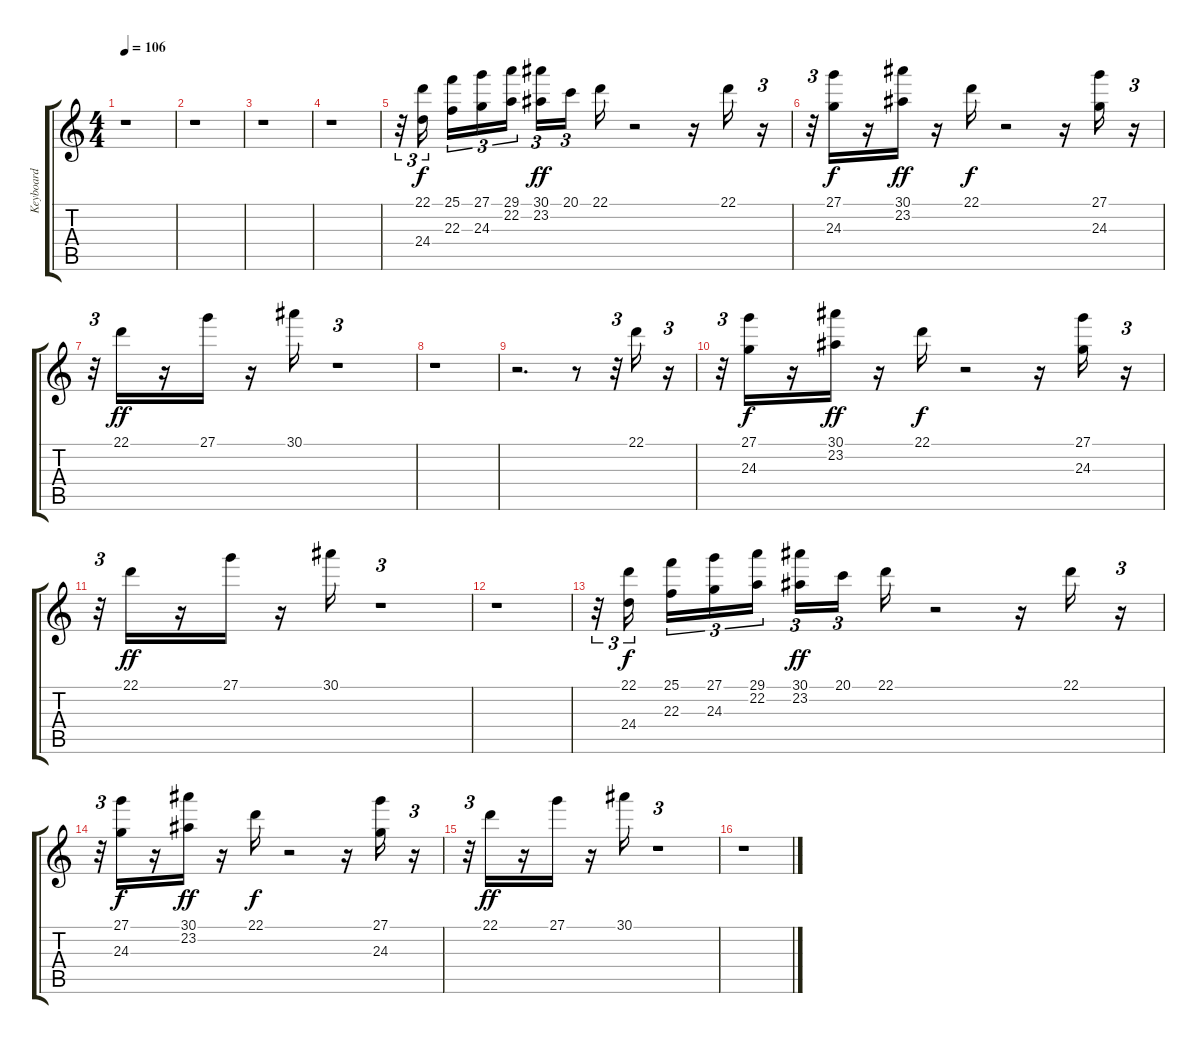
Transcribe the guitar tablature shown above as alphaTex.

\track ("Keyboard" "Keyboard") {instrument fx3crystal}
\staff {score tabs}
\tuning (E4 B3 G3 D3 A2 E2) {hide}
\ts (4 4)
\tempo 106
\clef g2
\ks c
r.1{dy f} |
r.1 |
r.1 |
r.1 |
r.32{tu (3 2)} (22.1 24.4).16{tu (3 2) beam splitsecondary} (25.1 22.3).16{tu (3 2)} (27.1 24.3).16{tu (3 2)} (29.1 22.2).16{tu (3 2) beam splitsecondary} (30.1 23.2).16{tu (3 2) dy ff} 20.1.16{tu (3 2)} 22.1.16 r.2 r.16 22.1.16 r.16{tu (3 2)} |
r.32{tu (3 2)} (27.1 24.3).16{dy f} r.16 (30.1 23.2).16{dy ff} r.16 22.1.16{dy f} r.2 r.16 (27.1 24.3).16 r.16{tu (3 2)} |
r.32{tu (3 2)} 22.1.16{dy ff} r.16 27.1.16 r.16 30.1.16 r.1{tu (3 2)} |
r.1 |
r.2{d} r.8 r.32{tu (3 2)} 22.1.16 r.16{tu (3 2)} |
r.32{tu (3 2)} (27.1 24.3).16{dy f} r.16 (30.1 23.2).16{dy ff} r.16 22.1.16{dy f} r.2 r.16 (27.1 24.3).16 r.16{tu (3 2)} |
r.32{tu (3 2)} 22.1.16{dy ff} r.16 27.1.16 r.16 30.1.16 r.1{tu (3 2)} |
r.1 |
r.32{tu (3 2)} (22.1 24.4).16{tu (3 2) dy f beam splitsecondary} (25.1 22.3).16{tu (3 2)} (27.1 24.3).16{tu (3 2)} (29.1 22.2).16{tu (3 2) beam splitsecondary} (30.1 23.2).16{tu (3 2) dy ff} 20.1.16{tu (3 2)} 22.1.16 r.2 r.16 22.1.16 r.16{tu (3 2)} |
r.32{tu (3 2)} (27.1 24.3).16{dy f} r.16 (30.1 23.2).16{dy ff} r.16 22.1.16{dy f} r.2 r.16 (27.1 24.3).16 r.16{tu (3 2)} |
r.32{tu (3 2)} 22.1.16{dy ff} r.16 27.1.16 r.16 30.1.16 r.1{tu (3 2)} |
r.1
